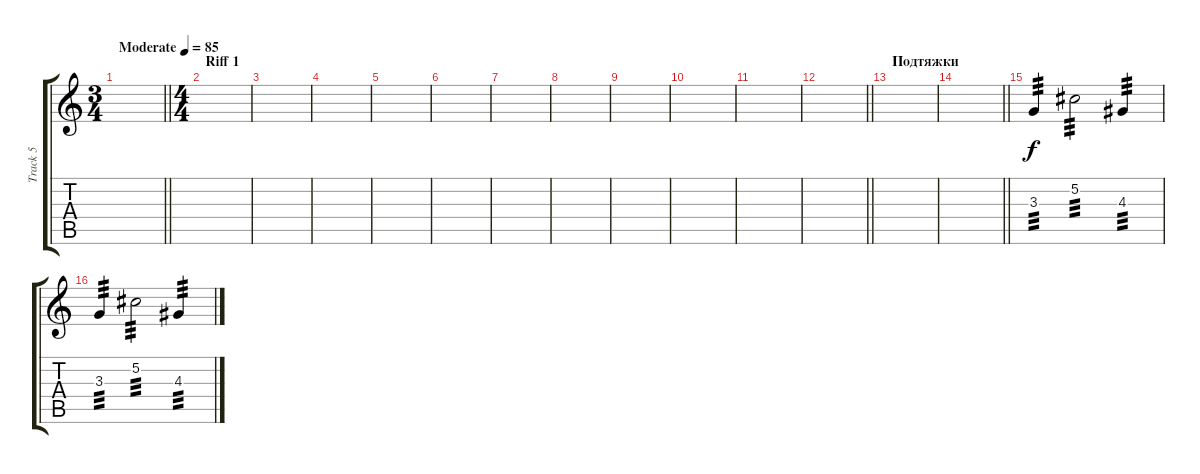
\track ("Track 5" "Track 5") {mute instrument overdrivenguitar}
\staff {score tabs}
\tuning (Db4 Ab3 E3 B2 Gb2 Db2) {hide}
\ts (3 4)
\tempo (85 "Moderate")
\clef g2
\barLineRight lightlight
\ks c
|
\ts (4 4)
\section ("" "Riff 1")
|
|
|
|
|
|
|
|
|
|
\barLineRight lightlight
|
\section ("" "Подтяжки")
|
\barLineRight lightlight
|
\section ("" "")
3.3.4{tp 3} 5.2.2{tp 3} 4.3.4{tp 3} |
3.3.4{tp 3} 5.2.2{tp 3} 4.3.4{tp 3}
